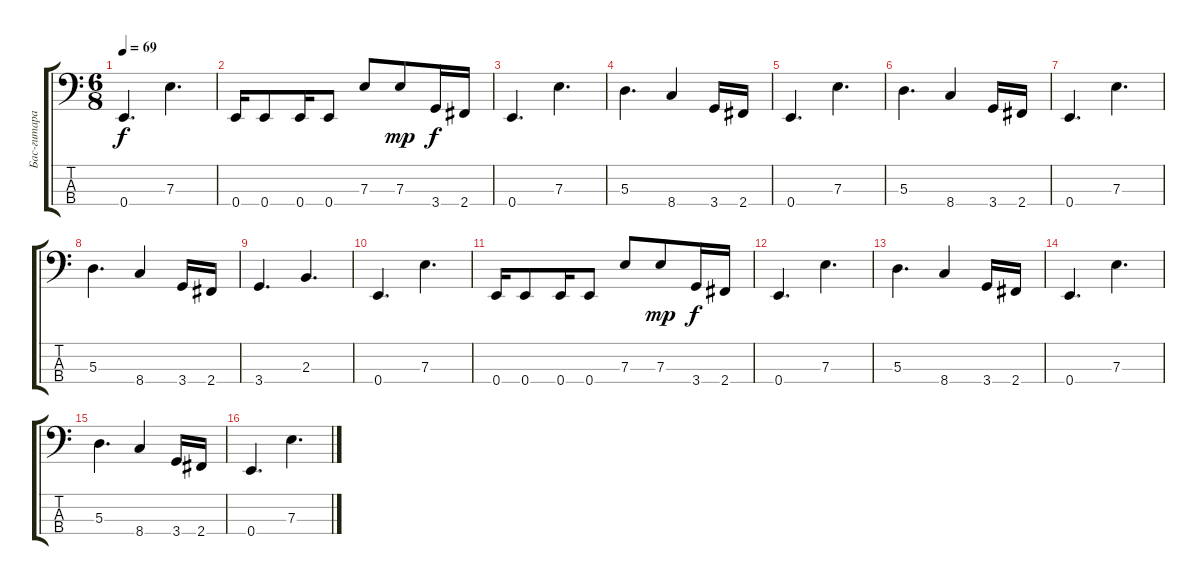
\track ("Бас-гитара" "Бас-гитара") {instrument electricbassfinger}
\staff {score tabs}
\tuning (G2 D2 A1 E1) {hide}
\ts (6 8)
\tempo 69
\clef f4
\ks c
0.4.4{d dy f} 7.3.4{d} |
0.4.16 0.4.8 0.4.16 0.4.8 7.3.8 7.3.8{dy mp} 3.4.16{dy f} 2.4.16 |
0.4.4{d} 7.3.4{d} |
5.3.4{d} 8.4.4 3.4.16 2.4.16 |
0.4.4{d} 7.3.4{d} |
5.3.4{d} 8.4.4 3.4.16 2.4.16 |
0.4.4{d} 7.3.4{d} |
5.3.4{d} 8.4.4 3.4.16 2.4.16 |
3.4.4{d} 2.3.4{d} |
0.4.4{d} 7.3.4{d} |
0.4.16 0.4.8 0.4.16 0.4.8 7.3.8 7.3.8{dy mp} 3.4.16{dy f} 2.4.16 |
0.4.4{d} 7.3.4{d} |
5.3.4{d} 8.4.4 3.4.16 2.4.16 |
0.4.4{d} 7.3.4{d} |
5.3.4{d} 8.4.4 3.4.16 2.4.16 |
0.4.4{d} 7.3.4{d}
